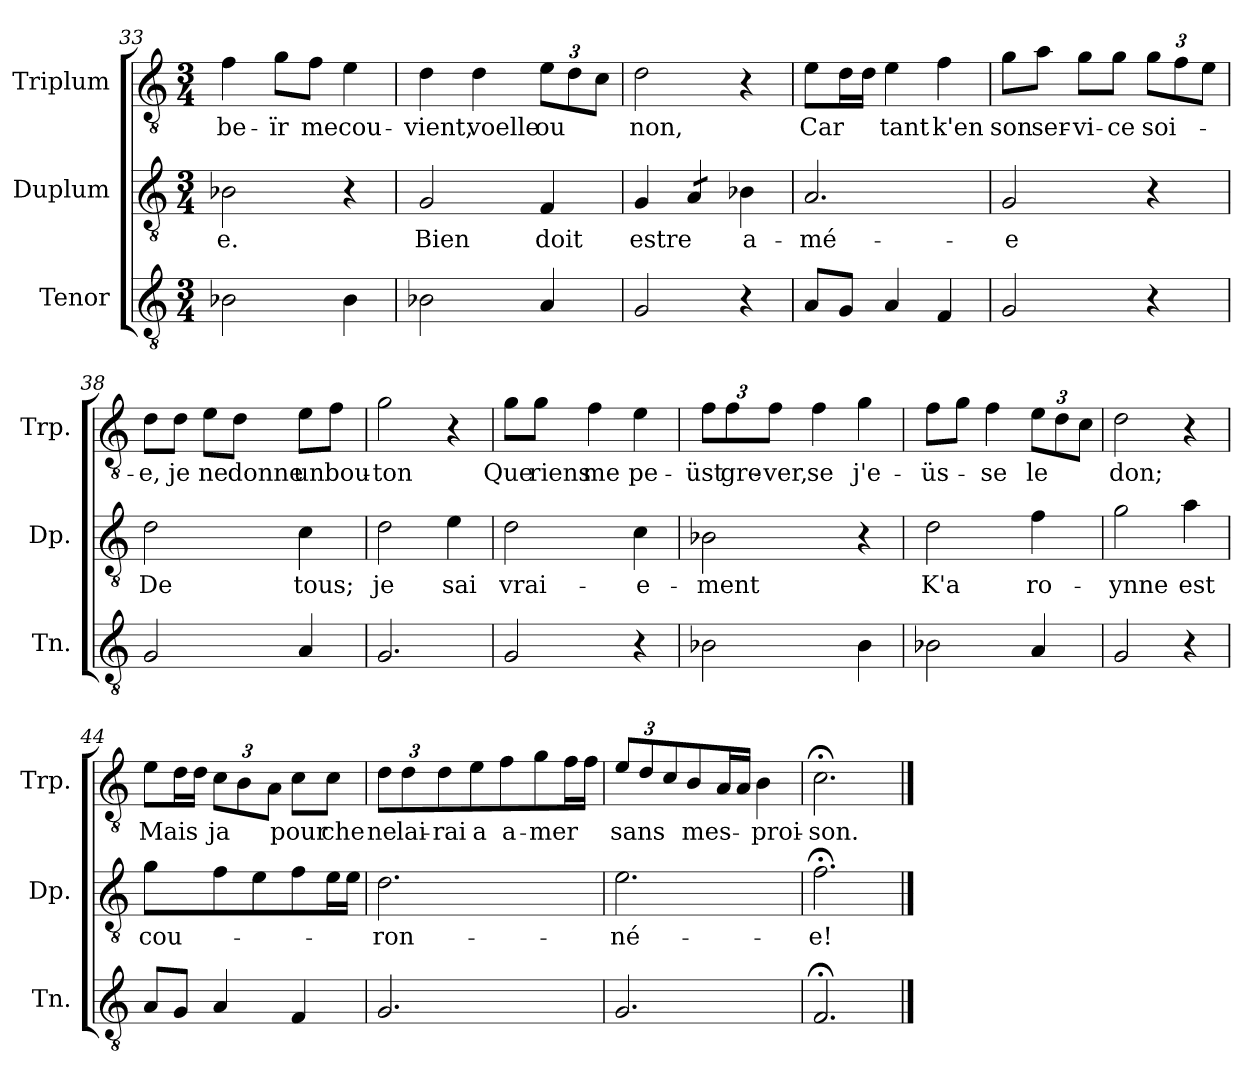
**kern	**kern	**text	**kern	**text
*part3	*part2	*part2	*part1	*part1
*staff3	*staff2	*staff2	*staff1	*staff1
*I"Tenor	*I"Duplum	*	*I"Triplum	*
*I'Tn.	*I'Dp.	*	*I'Trp.	*
*clefGv2	*clefGv2	*	*clefGv2	*
*k[]	*k[]	*	*k[]	*
*M3/4	*M3/4	*	*M3/4	*
=33	=33	=33	=33	=33
!	!	!LO:LY:b	!	!LO:LY:b
2B-X\	2B-X\	-e.	4f\	-be-
!	!	!	!	!LO:LY:b
.	.	.	8g\L	-ïr
!	!	!	!	!LO:LY:b
.	.	.	8f\J	me
!	!	!	!	!LO:LY:b
4B-\	4r	.	4e\	cou-
=34	=34	=34	=34	=34
!	!	!LO:LY:b	!	!LO:LY:b
2B-X\	2G/	Bien	4d\	-vient,
!	!	!	!	!LO:LY:b
.	.	.	4d\	voelle
!	!	!LO:LY:b	!	!
*	*	*	*Xbrackettup	*
!	!	!	!	!LO:LY:b
4A/	4F/	doit	12e\L	ou
.	.	.	12d\	.
.	.	.	12c\J	.
=35	=35	=35	=35	=35
!	!	!LO:LY:b	!	!LO:LY:b
2G/	4G/	estre	2d\	non,
*	*tremolo	*	*	*
.	8A/L	.	.	.
.	8A/J	.	.	.
*	*Xtremolo	*	*	*
!	!	!LO:LY:b	!	!
4r	4B-X\	a-	4r	.
=36	=36	=36	=36	=36
!	!	!LO:LY:b	!	!LO:LY:b
8A/L	2.A/	-mé-	8e\L	Car
*	*	*	*tremolo	*
8G/J	.	.	16d\	.
.	.	.	16d\JJ	.
*	*	*	*Xtremolo	*
!	!	!	!	!LO:LY:b
4A/	.	.	4e\	tant
!	!	!	!	!LO:LY:b
4F/	.	.	4f\	k'en
!!LO:LB:g=z
=37	=37	=37	=37	=37
!	!	!LO:LY:b	!	!LO:LY:b
2G/	2G/	-e	8g\L	son
!	!	!	!	!LO:LY:b
.	.	.	8a\J	ser-
!	!	!	!	!LO:LY:b
.	.	.	8g\L	-vi-
!	!	!	!	!LO:LY:b
.	.	.	8g\J	-ce
!	!	!	!	!LO:LY:b
4r	4r	.	12g\L	soi-
.	.	.	12f\	.
.	.	.	12e\J	.
=38	=38	=38	=38	=38
!	!	!LO:LY:b	!	!LO:LY:b
2G/	2d\	De	8d\L	-e,
!	!	!	!	!LO:LY:b
.	.	.	8d\J	je
!	!	!	!	!LO:LY:b
.	.	.	8e\L	ne
!	!	!	!	!LO:LY:b
.	.	.	8d\J	donne
!	!	!LO:LY:b	!	!LO:LY:b
4A/	4c\	tous;	8e\L	un
!	!	!	!	!LO:LY:b
.	.	.	8f\J	bou-
=39	=39	=39	=39	=39
!	!	!LO:LY:b	!	!LO:LY:b
2.G/	2d\	je	2g\	-ton
!	!	!LO:LY:b	!	!
.	4e\	sai	4r	.
=40	=40	=40	=40	=40
!	!	!LO:LY:b	!	!LO:LY:b
2G/	2d\	vrai-	8g\L	Que
!	!	!	!	!LO:LY:b
.	.	.	8g\J	riens
!	!	!	!	!LO:LY:b
.	.	.	4f\	me
!	!	!LO:LY:b	!	!LO:LY:b
4r	4c\	-e-	4e\	pe-
=41	=41	=41	=41	=41
!	!	!LO:LY:b	!	!LO:LY:b
2B-X\	2B-X\	-ment	12f\L	-üst
!	!	!	!	!LO:LY:b
.	.	.	12f\	gre-
!	!	!	!	!LO:LY:b
.	.	.	12f\J	-ver,
!	!	!	!	!LO:LY:b
.	.	.	4f\	se
!	!	!	!	!LO:LY:b
4B-\	4r	.	4g\	j'e-
=42	=42	=42	=42	=42
!	!	!LO:LY:b	!	!LO:LY:b
2B-X\	2d\	K'a	8f\L	-üs-
.	.	.	8g\J	.
!	!	!	!	!LO:LY:b
.	.	.	4f\	-se
!	!	!LO:LY:b	!	!LO:LY:b
4A/	4f\	ro-	12e\L	le
.	.	.	12d\	.
.	.	.	12c\J	.
!!LO:LB:g=z
=43	=43	=43	=43	=43
!	!	!LO:LY:b	!	!LO:LY:b
2G/	2g\	-ynne	2d\	don;
!	!	!LO:LY:b	!	!
4r	4a\	est	4r	.
=44	=44	=44	=44	=44
!	!	!LO:LY:b	!	!LO:LY:b
8A/L	4g\	cou-	8e\L	Mais
*	*	*	*tremolo	*
8G/J	.	.	16d\	.
.	.	.	16d\JJ	.
*	*	*	*Xtremolo	*
!	!	!	!	!LO:LY:b
4A/	8f\L	.	12c\L	ja
.	.	.	12B\	.
.	8e\J	.	.	.
.	.	.	12A\J	.
!	!	!	!	!LO:LY:b
4F/	8f\L	.	8c\L	pour
!	!	!	!	!LO:LY:b
*	*tremolo	*	*	*
.	16e\	.	8c\J	che
.	16e\JJ	.	.	.
*	*Xtremolo	*	*	*
=45	=45	=45	=45	=45
!	!	!LO:LY:b	!	!LO:LY:b
2.G/	2.d\	-ron-	12d\L	ne
!	!	!	!	!LO:LY:b
.	.	.	12d\	lai-
!	!	!	!	!LO:LY:b
.	.	.	12d\J	-rai
!	!	!	!	!LO:LY:b
.	.	.	8e\L	a
!	!	!	!	!LO:LY:b
.	.	.	8f\J	a-
!	!	!	!	!LO:LY:b
.	.	.	8g\L	-mer
*	*	*	*tremolo	*
.	.	.	16f\	.
.	.	.	16f\JJ	.
*	*	*	*Xtremolo	*
=46	=46	=46	=46	=46
!	!	!LO:LY:b	!	!LO:LY:b
2.G/	2.e\	-né-	12e\L	sans
.	.	.	12d\	.
.	.	.	12c\J	.
!	!	!	!	!LO:LY:b
.	.	.	8B/L	mes-
*	*	*	*tremolo	*
.	.	.	16A/	.
.	.	.	16A/JJ	.
*	*	*	*Xtremolo	*
!	!	!	!	!LO:LY:b
.	.	.	4B\	-proi-
=47	=47	=47	=47	=47
!	!	!LO:LY:b	!	!LO:LY:b
2.F;</	2.f;<\	-e!	2.c;<\	-son.
==	==	==	==	==
*-	*-	*-	*-	*-
